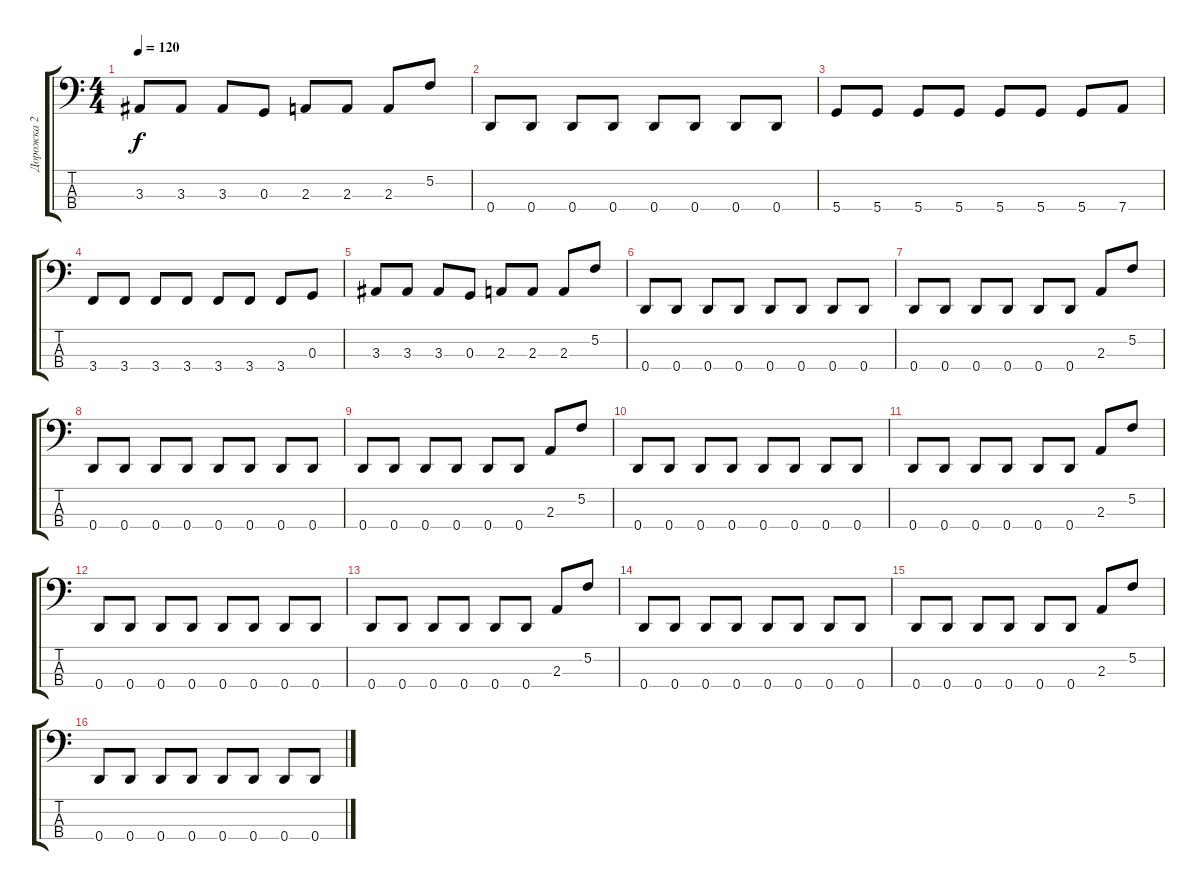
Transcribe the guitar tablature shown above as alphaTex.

\track ("Дорожка 2" "Дорожка 2") {instrument electricbassfinger}
\staff {score tabs}
\tuning (F2 C2 G1 D1) {hide}
\ts (4 4)
\tempo 120
\clef f4
\ks c
3.3.8{dy f} 3.3.8 3.3.8 0.3.8 2.3.8 2.3.8 2.3.8 5.2.8 |
0.4.8 0.4.8 0.4.8 0.4.8 0.4.8 0.4.8 0.4.8 0.4.8 |
5.4.8 5.4.8 5.4.8 5.4.8 5.4.8 5.4.8 5.4.8 7.4.8 |
3.4.8 3.4.8 3.4.8 3.4.8 3.4.8 3.4.8 3.4.8 0.3.8 |
3.3.8 3.3.8 3.3.8 0.3.8 2.3.8 2.3.8 2.3.8 5.2.8 |
0.4.8 0.4.8 0.4.8 0.4.8 0.4.8 0.4.8 0.4.8 0.4.8 |
0.4.8 0.4.8 0.4.8 0.4.8 0.4.8 0.4.8 2.3.8 5.2.8 |
0.4.8 0.4.8 0.4.8 0.4.8 0.4.8 0.4.8 0.4.8 0.4.8 |
0.4.8 0.4.8 0.4.8 0.4.8 0.4.8 0.4.8 2.3.8 5.2.8 |
0.4.8 0.4.8 0.4.8 0.4.8 0.4.8 0.4.8 0.4.8 0.4.8 |
0.4.8 0.4.8 0.4.8 0.4.8 0.4.8 0.4.8 2.3.8 5.2.8 |
0.4.8 0.4.8 0.4.8 0.4.8 0.4.8 0.4.8 0.4.8 0.4.8 |
0.4.8 0.4.8 0.4.8 0.4.8 0.4.8 0.4.8 2.3.8 5.2.8 |
0.4.8 0.4.8 0.4.8 0.4.8 0.4.8 0.4.8 0.4.8 0.4.8 |
0.4.8 0.4.8 0.4.8 0.4.8 0.4.8 0.4.8 2.3.8 5.2.8 |
0.4.8 0.4.8 0.4.8 0.4.8 0.4.8 0.4.8 0.4.8 0.4.8
